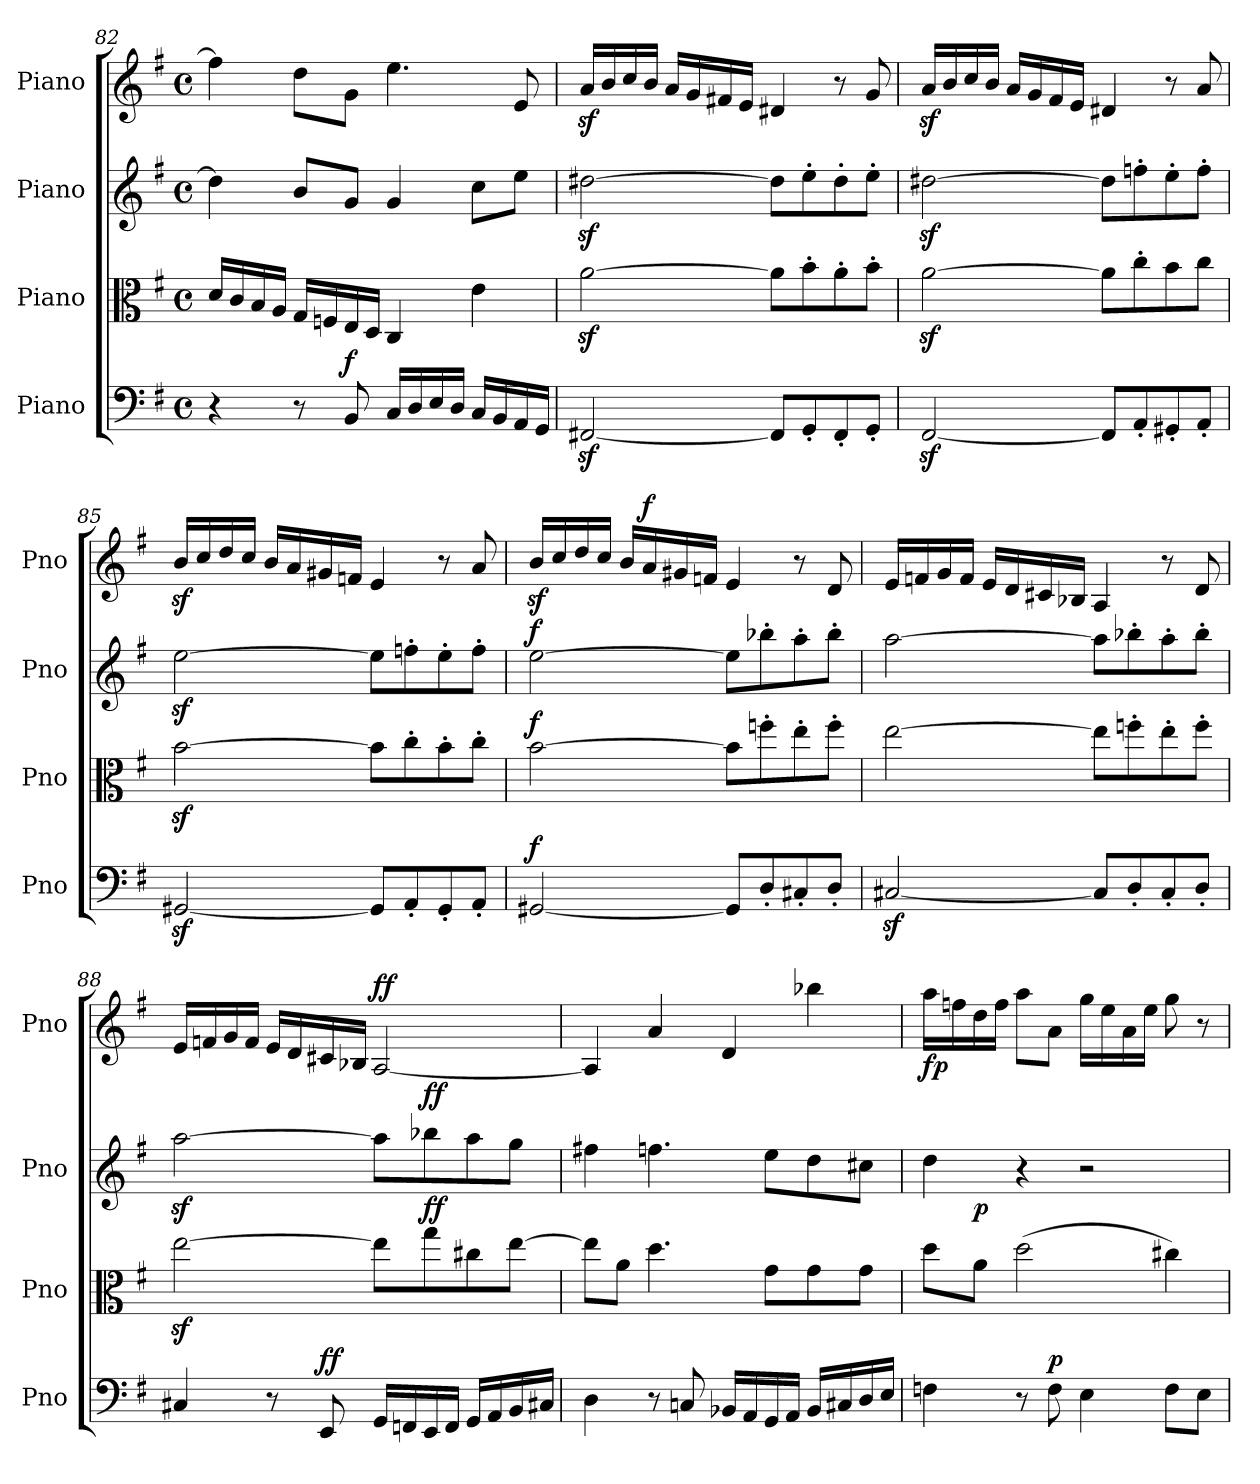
**kern	**dynam	**kern	**dynam	**kern	**dynam	**kern	**dynam
*part4	*part4	*part3	*part3	*part2	*part2	*part1	*part1
*staff4	*staff4	*staff3	*staff3	*staff2	*staff2	*staff1	*staff1
*I"Piano	*	*I"Piano	*	*I"Piano	*	*I"Piano	*
*I'Pno	*	*I'Pno	*	*I'Pno	*	*I'Pno	*
*clefF4	*	*clefC3	*	*clefG2	*	*clefG2	*
*k[f#]	*	*k[f#]	*	*k[f#]	*	*k[f#]	*
*M4/4	*	*M4/4	*	*M4/4	*	*M4/4	*
*met(c)	*	*met(c)	*	*met(c)	*	*met(c)	*
=82	=82	=82	=82	=82	=82	=82	=82
4r	.	16d/LL	.	4dd\]	.	4ff\]	.
.	.	16c/	.	.	.	.	.
.	.	16B/	.	.	.	.	.
.	.	16A/JJ	.	.	.	.	.
8r	.	16G/LL	.	8b/L	.	8dd\L	.
.	.	16Fn/	.	.	.	.	.
!	!LO:DY:a	!	!	!	!	!	!
8BB/	f	16E/	.	8g/J	.	8g\J	.
.	.	16D/JJ	.	.	.	.	.
16C/LL	.	4C/	.	4g/	.	4.ee\	.
16D/	.	.	.	.	.	.	.
16E/	.	.	.	.	.	.	.
16D/JJ	.	.	.	.	.	.	.
16C/LL	.	4e\	.	8cc\L	.	.	.
16BB/	.	.	.	.	.	.	.
16AA/	.	.	.	8ee\J	.	8e/	.
16GG/JJ	.	.	.	.	.	.	.
=83	=83	=83	=83	=83	=83	=83	=83
[2FF#Xz</	.	[2az<\	.	[2dd#Xz<\	.	16az</LL	.
.	.	.	.	.	.	16b/	.
.	.	.	.	.	.	16cc/	.
.	.	.	.	.	.	16b/JJ	.
.	.	.	.	.	.	16a/LL	.
.	.	.	.	.	.	16g/	.
.	.	.	.	.	.	16f#X/	.
.	.	.	.	.	.	16e/JJ	.
8FF#/L]	.	8a\L]	.	8dd#\L]	.	4d#X/	.
8GG'/	.	8b'\	.	8ee'\	.	.	.
8FF#'/	.	8a'\	.	8dd#'\	.	8r	.
8GG'/J	.	8b'\J	.	8ee'\J	.	8g/	.
!!LO:LB:g=z
=84	=84	=84	=84	=84	=84	=84	=84
[2FF#z</	.	[2az<\	.	[2dd#Xz<\	.	16az</LL	.
.	.	.	.	.	.	16b/	.
.	.	.	.	.	.	16cc/	.
.	.	.	.	.	.	16b/JJ	.
.	.	.	.	.	.	16a/LL	.
.	.	.	.	.	.	16g/	.
.	.	.	.	.	.	16f#/	.
.	.	.	.	.	.	16e/JJ	.
8FF#/L]	.	8a\L]	.	8dd#\L]	.	4d#X/	.
8AA'/	.	8cc'\	.	8ffn'\	.	.	.
8GG#X'/	.	8b\	.	8ee'\	.	8r	.
8AA'/J	.	8cc\J	.	8ff'\J	.	8a/	.
=85	=85	=85	=85	=85	=85	=85	=85
[2GG#Xz</	.	[2bz<\	.	[2eez<\	.	16bz</LL	.
.	.	.	.	.	.	16cc/	.
.	.	.	.	.	.	16dd/	.
.	.	.	.	.	.	16cc/JJ	.
.	.	.	.	.	.	16b/LL	.
.	.	.	.	.	.	16a/	.
.	.	.	.	.	.	16g#X/	.
.	.	.	.	.	.	16fn/JJ	.
8GG#/L]	.	8b\L]	.	8ee\L]	.	4e/	.
8AA'/	.	8cc'\	.	8ffn'\	.	.	.
8GG#'/	.	8b'\	.	8ee'\	.	8r	.
8AA'/J	.	8cc'\J	.	8ff'\J	.	8a/	.
=86	=86	=86	=86	=86	=86	=86	=86
!	!LO:DY:a	!	!LO:DY:a	!	!LO:DY:a	!	!
[2GG#X/	f	[2b\	f	[2ee\	f	16bz>/LL	.
.	.	.	.	.	.	16cc/	.
.	.	.	.	.	.	16dd/	.
.	.	.	.	.	.	16cc/JJ	.
.	.	.	.	.	.	16b/LL	.
!	!	!	!	!	!	!	!LO:DY:a
.	.	.	.	.	.	16a/	f
.	.	.	.	.	.	16g#X/	.
.	.	.	.	.	.	16fn/JJ	.
8GG#/L]	.	8b\L]	.	8ee\L]	.	4e/	.
8D'/	.	8ffn'\	.	8bb-X'\	.	.	.
8C#X'/	.	8ee'\	.	8aa'\	.	8r	.
8D'/J	.	8ff'\J	.	8bb-'\J	.	8d/	.
=87	=87	=87	=87	=87	=87	=87	=87
[2C#Xz</	.	[2ee\	.	[2aa\	.	16e/LL	.
.	.	.	.	.	.	16fn/	.
.	.	.	.	.	.	16g/	.
.	.	.	.	.	.	16f/JJ	.
.	.	.	.	.	.	16e/LL	.
.	.	.	.	.	.	16d/	.
.	.	.	.	.	.	16c#X/	.
.	.	.	.	.	.	16B-X/JJ	.
8C#/L]	.	8ee\L]	.	8aa\L]	.	4A/	.
8D'/	.	8ffn'\	.	8bb-X'\	.	.	.
8C#'/	.	8ee'\	.	8aa'\	.	8r	.
8D'/J	.	8ff'\J	.	8bb-'\J	.	8d/	.
=88	=88	=88	=88	=88	=88	=88	=88
4C#X/	.	[2eez<\	.	[2aaz<\	.	16e/LL	.
.	.	.	.	.	.	16fn/	.
.	.	.	.	.	.	16g/	.
.	.	.	.	.	.	16f/JJ	.
8r	.	.	.	.	.	16e/LL	.
.	.	.	.	.	.	16d/	.
!	!LO:DY:a	!	!	!	!	!	!
8EE/	ff	.	.	.	.	16c#X/	.
.	.	.	.	.	.	16B-X/JJ	.
!	!	!	!	!	!	!	!LO:DY:a
16GG/LL	.	8ee\L]	.	8aa\L]	.	[2A/	ff
16FFn/	.	.	.	.	.	.	.
!	!	!	!LO:DY:a	!	!LO:DY:a	!	!
16EE/	.	8gg\	ff	8bb-X\	ff	.	.
16FF/JJ	.	.	.	.	.	.	.
16GG/LL	.	8cc#X\	.	8aa\	.	.	.
16AA/	.	.	.	.	.	.	.
16BB/	.	[8ee\J	.	8gg\J	.	.	.
16C#X/JJ	.	.	.	.	.	.	.
!!LO:LB:g=z
=89	=89	=89	=89	=89	=89	=89	=89
4D\	.	8ee\L]	.	4ff#X\	.	4A/]	.
.	.	8a\J	.	.	.	.	.
8r	.	4.dd\	.	4.ffn\	.	4a/	.
8Cn/	.	.	.	.	.	.	.
16BB-X/LL	.	.	.	.	.	4d/	.
16AA/	.	.	.	.	.	.	.
16GG/	.	8g\L	.	8ee\L	.	.	.
16AA/JJ	.	.	.	.	.	.	.
16BB-/LL	.	8g\	.	8dd\	.	4bb-X\	.
16C#X/	.	.	.	.	.	.	.
16D/	.	8g\J	.	8cc#X\J	.	.	.
16E/JJ	.	.	.	.	.	.	.
=90	=90	=90	=90	=90	=90	=90	=90
!	!	!	!	!	!	!	!LO:DY:b
4Fn\	.	8dd\L	.	4dd\	.	16aa\LL	fp
.	.	.	.	.	.	16ffn\	.
!	!	!	!LO:DY:a	!	!	!	!
.	.	8a\J	p	.	.	16dd\	.
.	.	.	.	.	.	16ff\JJ	.
8r	.	(2dd\	.	4r	.	8aa\L	.
!	!LO:DY:a	!	!	!	!	!	!
8F\	p	.	.	.	.	8a\J	.
4E\	.	.	.	2r	.	16gg\LL	.
.	.	.	.	.	.	16ee\	.
.	.	.	.	.	.	16a\	.
.	.	.	.	.	.	16ee\JJ	.
8F\L	.	4cc#X\)	.	.	.	8gg\	.
8E\J	.	.	.	.	.	8r	.
=	=	=	=	=	=	=	=
*-	*-	*-	*-	*-	*-	*-	*-
